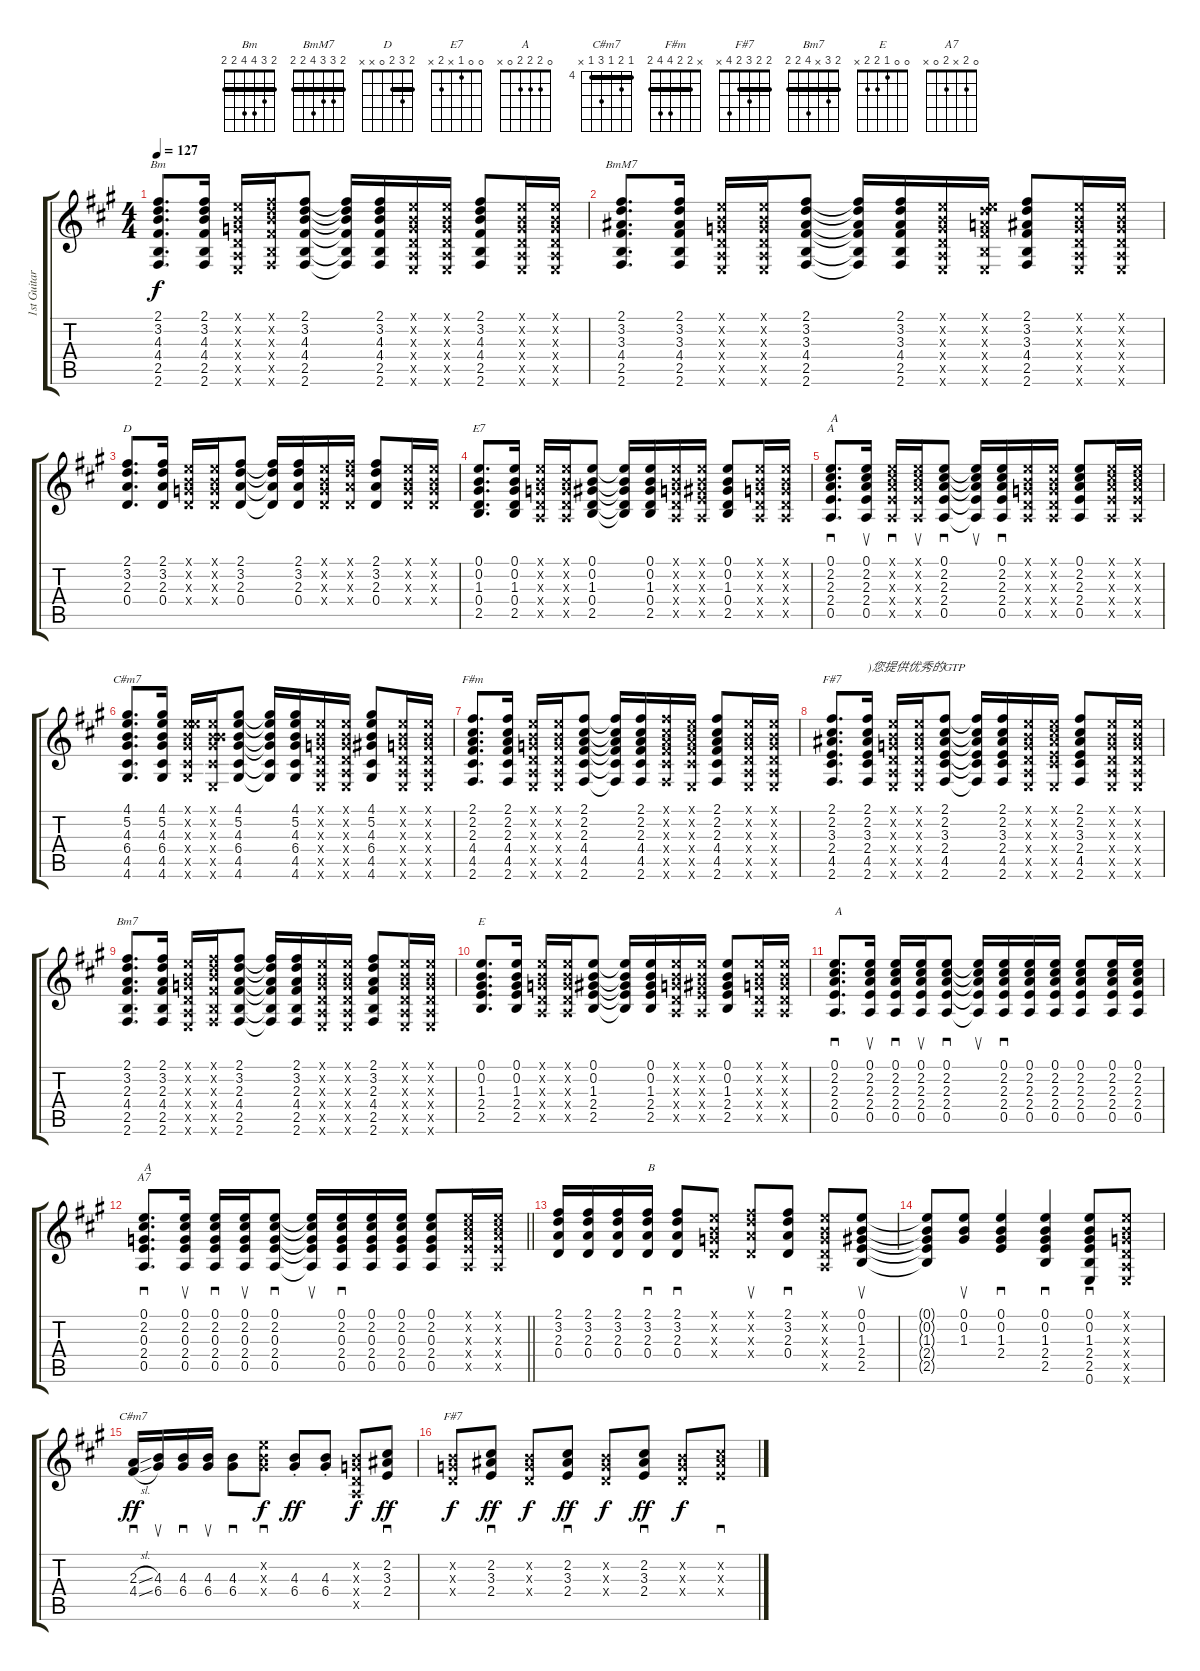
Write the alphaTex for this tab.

\track ("1st Guitar" "1st Guitar") {instrument acousticguitarsteel}
\staff {score tabs}
\tuning (E4 B3 G3 D3 A2 E2) {hide}
\chord ("Bm" 2 3 4 4 2 2) {barre 2}
\chord ("BmM7" 2 3 3 4 2 2) {barre 2}
\chord ("D" 2 3 2 0 x x) {barre 2}
\chord ("E7" 0 0 1 x 2 x)
\chord ("A" 0 2 2 2 0 x)
\chord ("C#m7" x 5 4 6 4 4) {firstfret 4 barre 4}
\chord ("F#m" x 2 2 4 4 2) {barre 2}
\chord ("F#7" x 2 3 2 4 2) {barre 2}
\chord ("Bm7" 2 3 x 4 2 2) {barre 2}
\chord ("E" 0 0 1 2 2 x)
\chord ("A7" 0 2 x 2 0 x)
\chord ("C#m7" 4 5 4 6 4 x) {firstfret 4 barre 4}
\chord ("F#7" 2 2 3 2 4 x) {barre 2}
\ts (4 4)
\tempo 127
\clef g2
\ks a
(2.1 3.2 4.3 4.4 2.5 2.6).8{d ch "Bm" dy f} (2.1 3.2 4.3 4.4 2.5 2.6).16 (0.1{x} 0.2{x} 0.3{x} 0.4{x} 0.5{x} 0.6{x}).16 (2.1{x} 3.2{x} 4.3{x} 4.4{x} 2.5{x} 2.6{x}).16 (2.1 3.2 4.3 4.4 2.5 2.6).8 (2.1{t} 3.2{t} 4.3{t} 4.4{t} 2.5{t} 2.6{t}).16 (2.1 3.2 4.3 4.4 2.5 2.6).16 (0.1{x} 0.2{x} 0.3{x} 0.4{x} 0.5{x} 0.6{x}).16 (0.1{x} 0.2{x} 0.3{x} 0.4{x} 0.5{x} 0.6{x}).16 (2.1 3.2 4.3 4.4 2.5 2.6).8 (0.1{x} 0.2{x} 0.3{x} 0.4{x} 0.5{x} 0.6{x}).16 (0.1{x} 0.2{x} 0.3{x} 0.4{x} 0.5{x} 0.6{x}).16 |
(2.1 3.2 3.3 4.4 2.5 2.6).8{d ch "BmM7"} (2.1 3.2 3.3 4.4 2.5 2.6).16 (0.1{x} 0.2{x} 0.3{x} 0.4{x} 0.5{x} 0.6{x}).16 (0.1{x} 0.2{x} 0.3{x} 0.4{x} 0.5{x} 0.6{x}).16 (2.1 3.2 3.3 4.4 2.5 2.6).8 (2.1{t} 3.2{t} 3.3{t} 4.4{t} 2.5{t} 2.6{t}).16 (2.1 3.2 3.3 4.4 2.5 2.6).16 (0.1{x} 0.2{x} 0.3{x} 0.4{x} 0.5{x} 0.6{x}).16 (0.1{x} 3.2{x} 2.3{x} 4.4{x} 2.5{x} 0.6{x}).16 (2.1 3.2 3.3 4.4 2.5 2.6).8 (0.1{x} 0.2{x} 0.3{x} 0.4{x} 0.5{x} 0.6{x}).16 (0.1{x} 0.2{x} 0.3{x} 0.4{x} 0.5{x} 0.6{x}).16 |
(2.1 3.2 2.3 0.4).8{d ch "D"} (2.1 3.2 2.3 0.4).16 (0.1{x} 0.2{x} 0.3{x} 0.4{x}).16 (0.1{x} 0.2{x} 0.3{x} 0.4{x}).16 (2.1 3.2 2.3 0.4).8 (2.1{t} 3.2{t} 2.3{t} 0.4{t}).16 (2.1 3.2 2.3 0.4).16 (0.1{x} 0.2{x} 0.3{x} 0.4{x}).16 (2.1{x} 3.2{x} 2.3{x} 0.4{x}).16 (2.1 3.2 2.3 0.4).8 (0.1{x} 0.2{x} 0.3{x} 0.4{x}).16 (0.1{x} 0.2{x} 0.3{x} 0.4{x}).16 |
(0.1 0.2 1.3 0.4 2.5).8{d ch "E7"} (0.1 0.2 1.3 0.4 2.5).16 (0.1{x} 0.2{x} 0.3{x} 0.4{x} 0.5{x}).16 (0.1{x} 0.2{x} 0.3{x} 0.4{x} 0.5{x}).16 (0.1 0.2 1.3 0.4 2.5).8 (0.1{t} 0.2{t} 1.3{t} 0.4{t} 2.5{t}).16 (0.1 0.2 1.3 0.4 2.5).16 (0.1{x} 0.2{x} 0.3{x} 0.4{x} 0.5{x}).16 (0.1{x} 0.2{x} 1.3{x} 2.4{x} 0.5{x}).16 (0.1 0.2 1.3 0.4 2.5).8 (0.1{x} 0.2{x} 0.3{x} 0.4{x} 0.5{x}).16 (0.1{x} 0.2{x} 0.3{x} 0.4{x} 0.5{x}).16 |
(0.1 2.2 2.3 2.4 0.5).8{d sd ch "A" txt "A"} (0.1 2.2 2.3 2.4 0.5).16{su} (0.1{x} 2.2{x} 2.3{x} 2.4{x} 0.5{x}).16{sd} (0.1{x} 2.2{x} 2.3{x} 2.4{x} 0.5{x}).16{su} (0.1 2.2 2.3 2.4 0.5).8{sd} (0.1{t} 2.2{t} 2.3{t} 2.4{t} 0.5{t}).16{su} (0.1 2.2 2.3 2.4 0.5).16{sd} (0.1{x} 0.2{x} 0.3{x} 0.4{x} 0.5{x}).16 (0.1{x} 0.2{x} 0.3{x} 0.4{x} 0.5{x}).16 (0.1 2.2 2.3 2.4 0.5).8 (0.1{x} 2.2{x} 2.3{x} 2.4{x} 0.5{x}).16 (0.1{x} 2.2{x} 2.3{x} 2.4{x} 0.5{x}).16 |
(4.1 5.2 4.3 6.4 4.5 4.6).8{d ch "C#m7"} (4.1 5.2 4.3 6.4 4.5 4.6).16 (0.1{x} 5.2{x} 4.3{x} 6.4{x} 4.5{x} 4.6{x}).16 (0.1{x} 0.2{x} 4.3{x} 6.4{x} 4.5{x} 0.6{x}).16 (4.1 5.2 4.3 6.4 4.5 4.6).8 (4.1{t} 5.2{t} 4.3{t} 6.4{t} 4.5{t} 4.6{t}).16 (4.1 5.2 4.3 6.4 4.5 4.6).16 (0.1{x} 0.2{x} 0.3{x} 0.4{x} 0.5{x} 0.6{x}).16 (0.1{x} 0.2{x} 0.3{x} 0.4{x} 0.5{x} 0.6{x}).16 (4.1 5.2 4.3 6.4 4.5 4.6).8 (0.1{x} 0.2{x} 0.3{x} 0.4{x} 0.5{x} 0.6{x}).16 (0.1{x} 0.2{x} 0.3{x} 0.4{x} 0.5{x} 0.6{x}).16 |
(2.1 2.2 2.3 4.4 4.5 2.6).8{d ch "F#m"} (2.1 2.2 2.3 4.4 4.5 2.6).16 (0.1{x} 0.2{x} 0.3{x} 0.4{x} 0.5{x} 0.6{x}).16 (0.1{x} 0.2{x} 0.3{x} 0.4{x} 0.5{x} 0.6{x}).16 (2.1 2.2 2.3 4.4 4.5 2.6).8 (2.1{t} 2.2{t} 2.3{t} 4.4{t} 4.5{t} 2.6{t}).16 (2.1 2.2 2.3 4.4 4.5 2.6).16 (2.1{x} 2.2{x} 2.3{x} 4.4{x} 4.5{x} 2.6{x}).16 (0.1{x} 2.2{x} 2.3{x} 4.4{x} 4.5{x} 0.6{x}).16 (2.1 2.2 2.3 4.4 4.5 2.6).8 (0.1{x} 0.2{x} 0.3{x} 0.4{x} 0.5{x} 0.6{x}).16 (0.1{x} 0.2{x} 0.3{x} 0.4{x} 0.5{x} 0.6{x}).16 |
(2.1 2.2 3.3 2.4 4.5 2.6).8{d ch "F#7"} (2.1 2.2 3.3 2.4 4.5 2.6).16{txt ")您提供优秀的GTP"} (0.1{x} 0.2{x} 0.3{x} 0.4{x} 0.5{x} 0.6{x}).16 (0.1{x} 0.2{x} 0.3{x} 0.4{x} 0.5{x} 0.6{x}).16 (2.1 2.2 3.3 2.4 4.5 2.6).8 (2.1{t} 2.2{t} 3.3{t} 2.4{t} 4.5{t} 2.6{t}).16 (2.1 2.2 3.3 2.4 4.5 2.6).16 (0.1{x} 0.2{x} 0.3{x} 0.4{x} 0.5{x} 0.6{x}).16 (0.1{x} 2.2{x} 3.3{x} 2.4{x} 4.5{x} 0.6{x}).16 (2.1 2.2 3.3 2.4 4.5 2.6).8 (0.1{x} 0.2{x} 0.3{x} 0.4{x} 0.5{x} 0.6{x}).16 (0.1{x} 0.2{x} 0.3{x} 0.4{x} 0.5{x} 0.6{x}).16 |
(2.1 3.2 2.3 4.4 2.5 2.6).8{d ch "Bm7"} (2.1 3.2 2.3 4.4 2.5 2.6).16 (0.1{x} 0.2{x} 0.3{x} 0.4{x} 0.5{x} 0.6{x}).16 (2.1{x} 3.2{x} 4.3{x} 4.4{x} 2.5{x} 2.6{x}).16 (2.1 3.2 2.3 4.4 2.5 2.6).8 (2.1{t} 3.2{t} 2.3{t} 4.4{t} 2.5{t} 2.6{t}).16 (2.1 3.2 2.3 4.4 2.5 2.6).16 (0.1{x} 0.2{x} 0.3{x} 0.4{x} 0.5{x} 0.6{x}).16 (0.1{x} 0.2{x} 0.3{x} 0.4{x} 0.5{x} 0.6{x}).16 (2.1 3.2 2.3 4.4 2.5 2.6).8 (0.1{x} 0.2{x} 0.3{x} 0.4{x} 0.5{x} 0.6{x}).16 (0.1{x} 0.2{x} 0.3{x} 0.4{x} 0.5{x} 0.6{x}).16 |
(0.1 0.2 1.3 2.4 2.5).8{d ch "E"} (0.1 0.2 1.3 2.4 2.5).16 (0.1{x} 0.2{x} 0.3{x} 0.4{x} 0.5{x}).16 (0.1{x} 0.2{x} 0.3{x} 0.4{x} 0.5{x}).16 (0.1 0.2 1.3 2.4 2.5).8 (0.1{t} 0.2{t} 1.3{t} 2.4{t} 2.5{t}).16 (0.1 0.2 1.3 2.4 2.5).16 (0.1{x} 0.2{x} 0.3{x} 0.4{x} 0.5{x}).16 (0.1{x} 0.2{x} 1.3{x} 2.4{x} 0.5{x}).16 (0.1 0.2 1.3 2.4 2.5).8 (0.1{x} 0.2{x} 0.3{x} 0.4{x} 0.5{x}).16 (0.1{x} 0.2{x} 0.3{x} 0.4{x} 0.5{x}).16 |
(0.1 2.2 2.3 2.4 0.5).8{d sd txt "A"} (0.1 2.2 2.3 2.4 0.5).16{su} (0.1 2.2 2.3 2.4 0.5).16{sd} (0.1 2.2 2.3 2.4 0.5).16{su} (0.1 2.2 2.3 2.4 0.5).8{sd} (0.1{t} 2.2{t} 2.3{t} 2.4{t} 0.5{t}).16{su} (0.1 2.2 2.3 2.4 0.5).16{sd} (0.1 2.2 2.3 2.4 0.5).16 (0.1 2.2 2.3 2.4 0.5).16 (0.1 2.2 2.3 2.4 0.5).8 (0.1 2.2 2.3 2.4 0.5).16 (0.1 2.2 2.3 2.4 0.5).16 |
\barLineRight lightlight
(0.1 2.2 0.3 2.4 0.5).8{d sd ch "A7" txt "A"} (0.1 2.2 0.3 2.4 0.5).16{su} (0.1 2.2 0.3 2.4 0.5).16{sd} (0.1 2.2 0.3 2.4 0.5).16{su} (0.1 2.2 0.3 2.4 0.5).8{sd} (0.1{t} 2.2{t} 0.3{t} 2.4{t} 0.5{t}).16{su} (0.1 2.2 0.3 2.4 0.5).16{sd} (0.1 2.2 0.3 2.4 0.5).16 (0.1 2.2 0.3 2.4 0.5).16 (0.1 2.2 0.3 2.4 0.5).8 (0.1{x} 2.2{x} 2.3{x} 2.4{x} 0.5{x}).16 (0.1{x} 2.2{x} 2.3{x} 2.4{x} 0.5{x}).16 |
(2.1 3.2 2.3 0.4).16 (2.1 3.2 2.3 0.4).16 (2.1 3.2 2.3 0.4).16 (2.1 3.2 2.3 0.4).16{sd txt "B"} (2.1 3.2 2.3 0.4).8{sd} (0.1{x} 0.2{x} 0.3{x} 0.4{x}).8 (2.1{x} 3.2{x} 2.3{x} 0.4{x}).8{su} (2.1 3.2 2.3 0.4).8{sd} (0.1{x} 0.2{x} 0.3{x} 0.4{x} 0.5{x}).8 (0.1 0.2 1.3 2.4 2.5).8{su} |
(0.1{t} 0.2{t} 1.3{t} 2.4{t} 2.5{t}).8 (0.1 0.2 1.3).8{su} (0.1 0.2 1.3 2.4).4{sd} (0.1 0.2 1.3 2.4 2.5).4{sd} (0.1 0.2 1.3 2.4 2.5 0.6).8{sd} (0.1{x} 0.2{x} 0.3{x} 0.4{x} 0.5{x} 0.6{x}).8 |
(2.3{sl} 4.4{sl}).16{sd ch "C#m7" dy ff} (4.3 6.4).16{su} (4.3 6.4).16{sd} (4.3 6.4).16{su} (4.3 6.4).8{sd} (5.2{x} 4.3{x} 6.4{x}).8{sd dy f} (4.3{st} 6.4{st}).8{dy ff} (4.3{st} 6.4{st}).8 (0.2{x} 0.3{x} 0.4{x} 0.5{x}).8{dy f} (2.2 3.3 2.4).8{sd dy ff} |
(0.2{x} 0.3{x} 0.4{x}).8{ch "F#7" dy f} (2.2 3.3 2.4).8{sd dy ff} (0.2{x} 0.3{x} 0.4{x}).8{dy f} (2.2 3.3 2.4).8{sd dy ff} (0.2{x} 0.3{x} 0.4{x}).8{dy f} (2.2 3.3 2.4).8{sd dy ff} (0.2{x} 0.3{x} 0.4{x}).8{dy f} (2.2{x} 3.3{x} 2.4{x}).8{sd}
